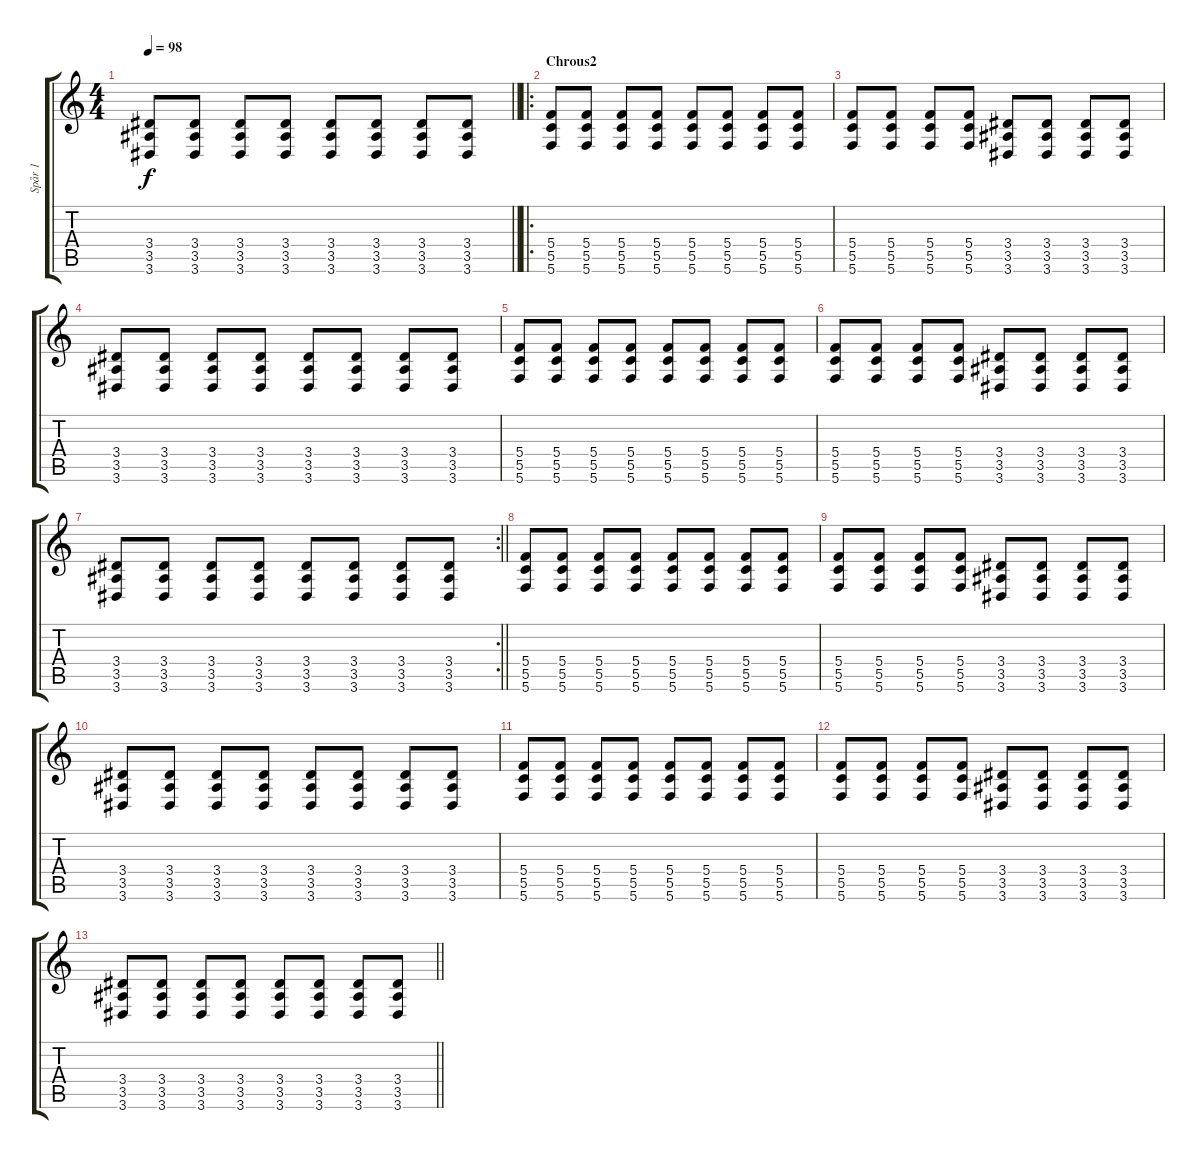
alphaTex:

\track ("Spår 1" "Spår 1") {instrument distortionguitar}
\staff {score tabs}
\tuning (D4 A3 F3 C3 G2 C2) {hide}
\ts (4 4)
\tempo 98
\clef g2
\barLineRight lightlight
\ks c
(3.4 3.5 3.6).8{dy f} (3.4 3.5 3.6).8 (3.4 3.5 3.6).8 (3.4 3.5 3.6).8 (3.4 3.5 3.6).8 (3.4 3.5 3.6).8 (3.4 3.5 3.6).8 (3.4 3.5 3.6).8 |
\ro
\section ("" "Chrous2")
(5.4 5.5 5.6).8 (5.4 5.5 5.6).8 (5.4 5.5 5.6).8 (5.4 5.5 5.6).8 (5.4 5.5 5.6).8 (5.4 5.5 5.6).8 (5.4 5.5 5.6).8 (5.4 5.5 5.6).8 |
(5.4 5.5 5.6).8 (5.4 5.5 5.6).8 (5.4 5.5 5.6).8 (5.4 5.5 5.6).8 (3.4 3.5 3.6).8 (3.4 3.5 3.6).8 (3.4 3.5 3.6).8 (3.4 3.5 3.6).8 |
(3.4 3.5 3.6).8 (3.4 3.5 3.6).8 (3.4 3.5 3.6).8 (3.4 3.5 3.6).8 (3.4 3.5 3.6).8 (3.4 3.5 3.6).8 (3.4 3.5 3.6).8 (3.4 3.5 3.6).8 |
(5.4 5.5 5.6).8 (5.4 5.5 5.6).8 (5.4 5.5 5.6).8 (5.4 5.5 5.6).8 (5.4 5.5 5.6).8 (5.4 5.5 5.6).8 (5.4 5.5 5.6).8 (5.4 5.5 5.6).8 |
(5.4 5.5 5.6).8 (5.4 5.5 5.6).8 (5.4 5.5 5.6).8 (5.4 5.5 5.6).8 (3.4 3.5 3.6).8 (3.4 3.5 3.6).8 (3.4 3.5 3.6).8 (3.4 3.5 3.6).8 |
\rc 2
\barLineRight lightlight
(3.4 3.5 3.6).8 (3.4 3.5 3.6).8 (3.4 3.5 3.6).8 (3.4 3.5 3.6).8 (3.4 3.5 3.6).8 (3.4 3.5 3.6).8 (3.4 3.5 3.6).8 (3.4 3.5 3.6).8 |
(5.4 5.5 5.6).8 (5.4 5.5 5.6).8 (5.4 5.5 5.6).8 (5.4 5.5 5.6).8 (5.4 5.5 5.6).8 (5.4 5.5 5.6).8 (5.4 5.5 5.6).8 (5.4 5.5 5.6).8 |
(5.4 5.5 5.6).8 (5.4 5.5 5.6).8 (5.4 5.5 5.6).8 (5.4 5.5 5.6).8 (3.4 3.5 3.6).8 (3.4 3.5 3.6).8 (3.4 3.5 3.6).8 (3.4 3.5 3.6).8 |
(3.4 3.5 3.6).8 (3.4 3.5 3.6).8 (3.4 3.5 3.6).8 (3.4 3.5 3.6).8 (3.4 3.5 3.6).8 (3.4 3.5 3.6).8 (3.4 3.5 3.6).8 (3.4 3.5 3.6).8 |
(5.4 5.5 5.6).8 (5.4 5.5 5.6).8 (5.4 5.5 5.6).8 (5.4 5.5 5.6).8 (5.4 5.5 5.6).8 (5.4 5.5 5.6).8 (5.4 5.5 5.6).8 (5.4 5.5 5.6).8 |
(5.4 5.5 5.6).8 (5.4 5.5 5.6).8 (5.4 5.5 5.6).8 (5.4 5.5 5.6).8 (3.4 3.5 3.6).8 (3.4 3.5 3.6).8 (3.4 3.5 3.6).8 (3.4 3.5 3.6).8 |
\barLineRight lightlight
(3.4 3.5 3.6).8 (3.4 3.5 3.6).8 (3.4 3.5 3.6).8 (3.4 3.5 3.6).8 (3.4 3.5 3.6).8 (3.4 3.5 3.6).8 (3.4 3.5 3.6).8 (3.4 3.5 3.6).8
